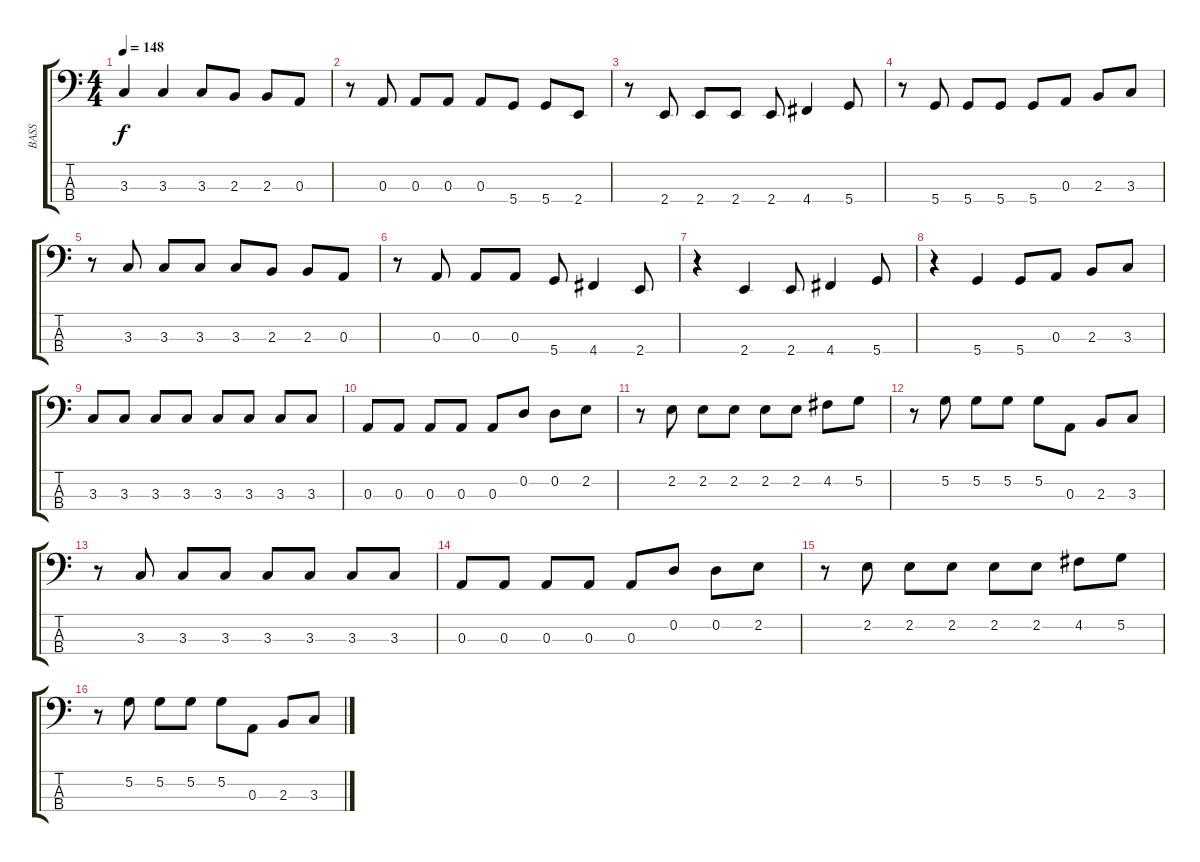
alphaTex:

\track ("BASS" "BASS") {instrument electricbassfinger}
\staff {score tabs}
\tuning (G2 D2 A1 D1) {hide}
\ts (4 4)
\tempo 148
\clef f4
\ks c
3.3.4{dy f} 3.3.4 3.3.8 2.3.8 2.3.8 0.3.8 |
r.8 0.3.8 0.3.8 0.3.8 0.3.8 5.4.8 5.4.8 2.4.8 |
r.8 2.4.8 2.4.8 2.4.8 2.4.8 4.4.4 5.4.8 |
r.8 5.4.8 5.4.8 5.4.8 5.4.8 0.3.8 2.3.8 3.3.8 |
r.8 3.3.8 3.3.8 3.3.8 3.3.8 2.3.8 2.3.8 0.3.8 |
r.8 0.3.8 0.3.8 0.3.8 5.4.8 4.4.4 2.4.8 |
r.4 2.4.4 2.4.8 4.4.4 5.4.8 |
r.4 5.4.4 5.4.8 0.3.8 2.3.8 3.3.8 |
3.3.8 3.3.8 3.3.8 3.3.8 3.3.8 3.3.8 3.3.8 3.3.8 |
0.3.8 0.3.8 0.3.8 0.3.8 0.3.8 0.2.8 0.2.8 2.2.8 |
r.8 2.2.8 2.2.8 2.2.8 2.2.8 2.2.8 4.2.8 5.2.8 |
r.8 5.2.8 5.2.8 5.2.8 5.2.8 0.3.8 2.3.8 3.3.8 |
r.8 3.3.8 3.3.8 3.3.8 3.3.8 3.3.8 3.3.8 3.3.8 |
0.3.8 0.3.8 0.3.8 0.3.8 0.3.8 0.2.8 0.2.8 2.2.8 |
r.8 2.2.8 2.2.8 2.2.8 2.2.8 2.2.8 4.2.8 5.2.8 |
r.8 5.2.8 5.2.8 5.2.8 5.2.8 0.3.8 2.3.8 3.3.8
